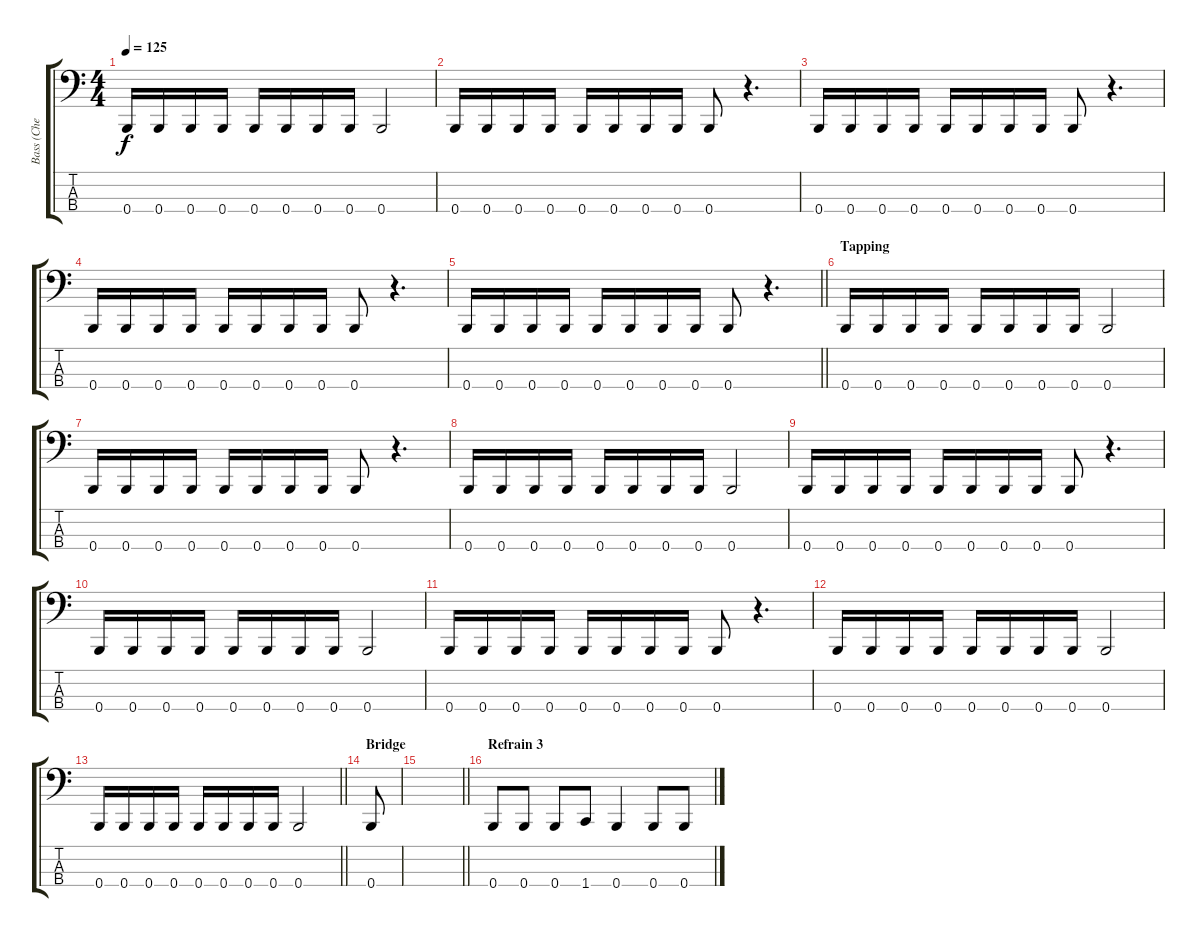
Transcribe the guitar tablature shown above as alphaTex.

\track ("Bass (Che Gö)" "Bass (Che ") {instrument electricbasspick}
\staff {score tabs}
\tuning (D2 A1 E1 B0) {hide}
\ts (4 4)
\tempo 125
\clef f4
\ks c
0.4.16{dy f} 0.4.16 0.4.16 0.4.16 0.4.16 0.4.16 0.4.16 0.4.16 0.4.2 |
0.4.16 0.4.16 0.4.16 0.4.16 0.4.16 0.4.16 0.4.16 0.4.16 0.4.8 r.4{d} |
0.4.16 0.4.16 0.4.16 0.4.16 0.4.16 0.4.16 0.4.16 0.4.16 0.4.8 r.4{d} |
0.4.16 0.4.16 0.4.16 0.4.16 0.4.16 0.4.16 0.4.16 0.4.16 0.4.8 r.4{d} |
\barLineRight lightlight
0.4.16 0.4.16 0.4.16 0.4.16 0.4.16 0.4.16 0.4.16 0.4.16 0.4.8 r.4{d} |
\section ("" "Tapping")
0.4.16 0.4.16 0.4.16 0.4.16 0.4.16 0.4.16 0.4.16 0.4.16 0.4.2 |
0.4.16 0.4.16 0.4.16 0.4.16 0.4.16 0.4.16 0.4.16 0.4.16 0.4.8 r.4{d} |
0.4.16 0.4.16 0.4.16 0.4.16 0.4.16 0.4.16 0.4.16 0.4.16 0.4.2 |
0.4.16 0.4.16 0.4.16 0.4.16 0.4.16 0.4.16 0.4.16 0.4.16 0.4.8 r.4{d} |
0.4.16 0.4.16 0.4.16 0.4.16 0.4.16 0.4.16 0.4.16 0.4.16 0.4.2 |
0.4.16 0.4.16 0.4.16 0.4.16 0.4.16 0.4.16 0.4.16 0.4.16 0.4.8 r.4{d} |
0.4.16 0.4.16 0.4.16 0.4.16 0.4.16 0.4.16 0.4.16 0.4.16 0.4.2 |
\barLineRight lightlight
0.4.16 0.4.16 0.4.16 0.4.16 0.4.16 0.4.16 0.4.16 0.4.16 0.4.2 |
\section ("" "Bridge")
0.4.8 |
\barLineRight lightlight
|
\section ("" "Refrain 3")
0.4.8 0.4.8 0.4.8 1.4.8 0.4.4 0.4.8 0.4.8
